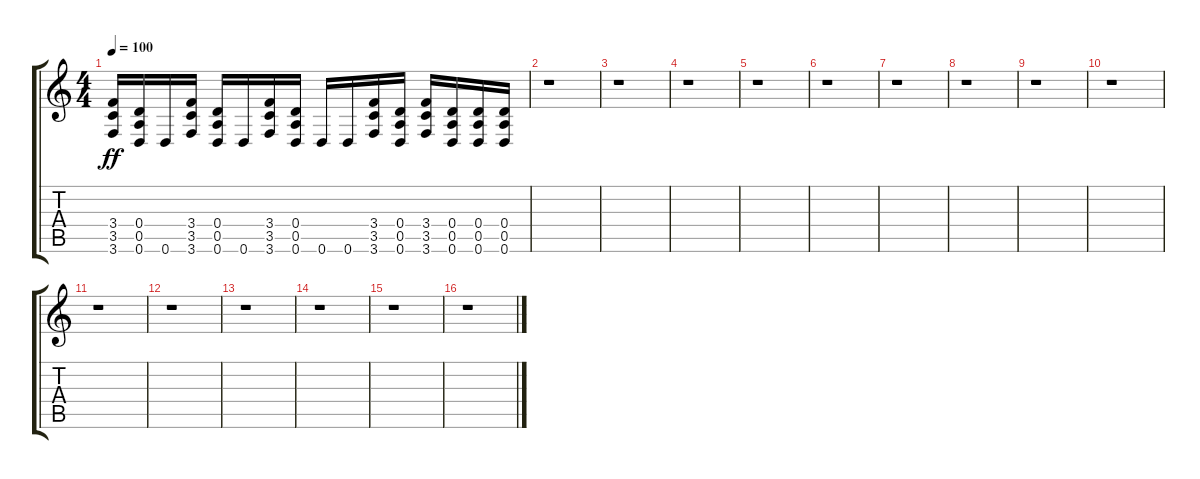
\track "" {instrument overdrivenguitar}
\staff {score tabs}
\tuning (E4 B3 G3 D3 A2 D2) {hide}
\ts (4 4)
\tempo 100
\clef g2
\ks c
(3.4 3.5 3.6).16{dy ff} (0.4 0.5 0.6).16 0.6.16 (3.4 3.5 3.6).16 (0.4 0.5 0.6).16 0.6.16 (3.4 3.5 3.6).16 (0.4 0.5 0.6).16 0.6.16 0.6.16 (3.4 3.5 3.6).16 (0.4 0.5 0.6).16 (3.4 3.5 3.6).16 (0.4 0.5 0.6).16 (0.4 0.5 0.6).16 (0.4 0.5 0.6).16 |
r.1 |
r.1 |
r.1 |
r.1 |
r.1 |
r.1 |
r.1 |
r.1 |
r.1 |
r.1 |
r.1 |
r.1 |
r.1 |
r.1 |
r.1
